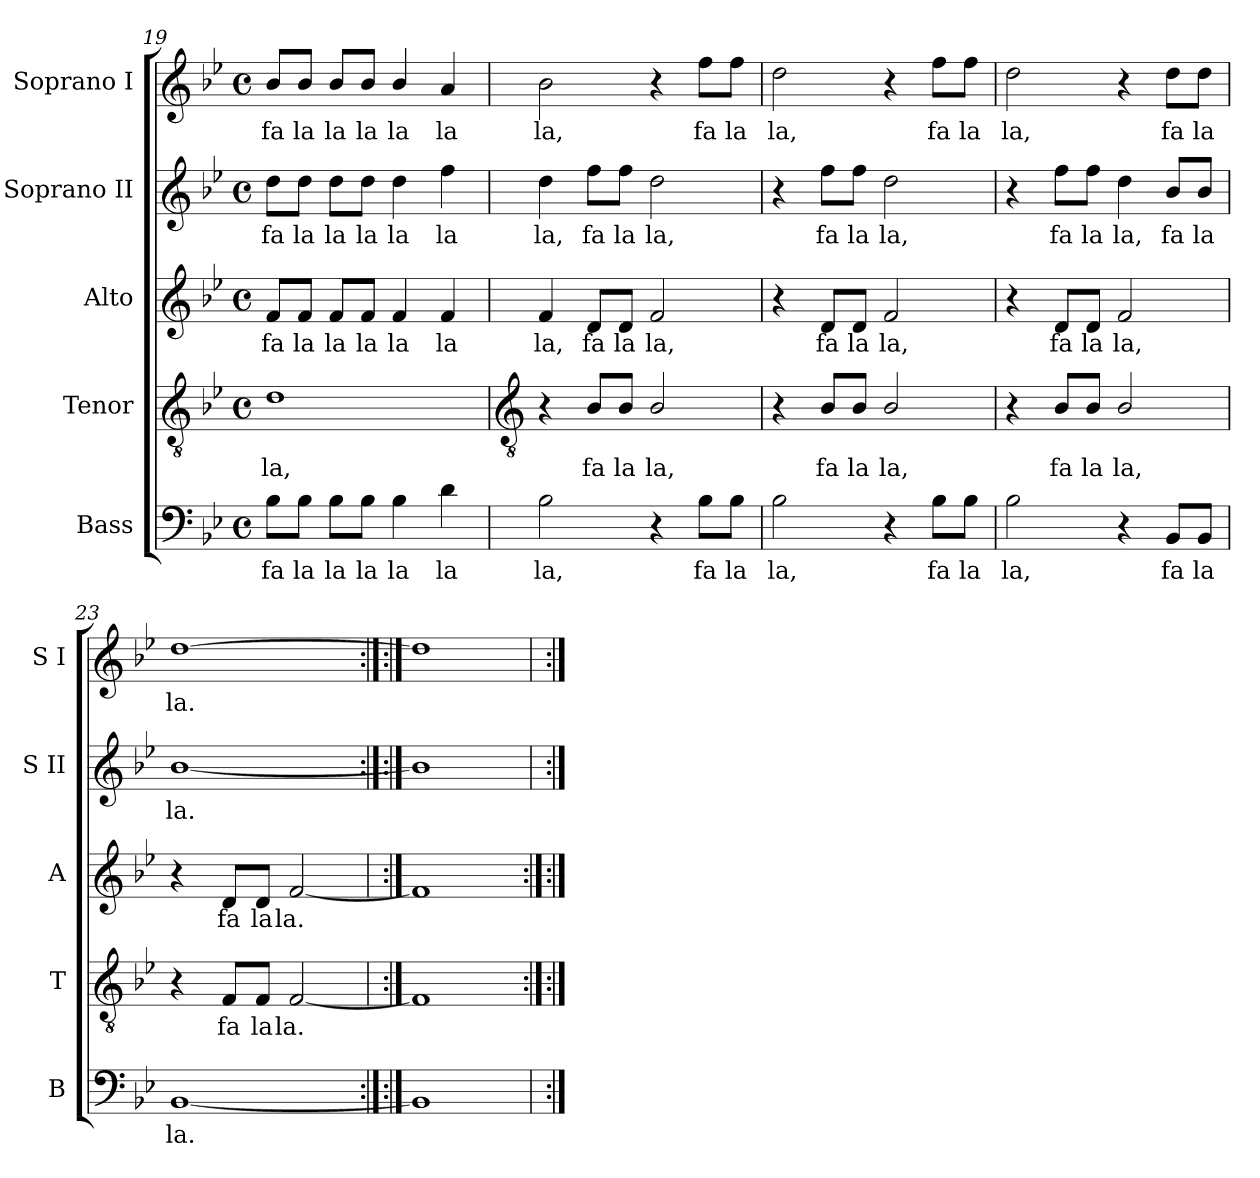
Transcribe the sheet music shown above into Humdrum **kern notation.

**kern	**text	**kern	**text	**kern	**text	**kern	**text	**kern	**text
*part5	*part5	*part4	*part4	*part3	*part3	*part2	*part2	*part1	*part1
*staff5	*staff5	*staff4	*staff4	*staff3	*staff3	*staff2	*staff2	*staff1	*staff1
*I"Bass	*	*I"Tenor	*	*I"Alto	*	*I"Soprano II	*	*I"Soprano I	*
*I'B	*	*I'T	*	*I'A	*	*I'S II	*	*I'S I	*
*clefF4	*	*clefGv2	*	*clefG2	*	*clefG2	*	*clefG2	*
*k[b-e-]	*	*k[b-e-]	*	*k[b-e-]	*	*k[b-e-]	*	*k[b-e-]	*
*B-:	*	*B-:	*	*B-:	*	*B-:	*	*B-:	*
*M4/4	*	*M4/4	*	*M4/4	*	*M4/4	*	*M4/4	*
*met(c)	*	*met(c)	*	*met(c)	*	*met(c)	*	*met(c)	*
=19	=19	=19	=19	=19	=19	=19	=19	=19	=19
!	!LO:LY:b	!	!LO:LY:b	!	!LO:LY:b	!	!LO:LY:b	!	!LO:LY:b
8B-\L	fa	1d	la,	8f/L	fa	8dd\L	fa	8b-/L	fa
!	!LO:LY:b	!	!	!	!LO:LY:b	!	!LO:LY:b	!	!LO:LY:b
8B-\J	la	.	.	8f/J	la	8dd\J	la	8b-/J	la
!	!LO:LY:b	!	!	!	!LO:LY:b	!	!LO:LY:b	!	!LO:LY:b
8B-\L	la	.	.	8f/L	la	8dd\L	la	8b-/L	la
!	!LO:LY:b	!	!	!	!LO:LY:b	!	!LO:LY:b	!	!LO:LY:b
8B-\J	la	.	.	8f/J	la	8dd\J	la	8b-/J	la
!	!LO:LY:b	!	!	!	!LO:LY:b	!	!LO:LY:b	!	!LO:LY:b
4B-	la	.	.	4f	la	4dd	la	4b-/	la
!	!LO:LY:b	!	!	!	!LO:LY:b	!	!LO:LY:b	!	!LO:LY:b
4d	la	.	.	4f	la	4ff	la	4a	la
!!LO:LB:g=z
=20	=20	=20	=20	=20	=20	=20	=20	=20	=20
*	*	*clefGv2	*	*	*	*	*	*	*
!	!LO:LY:b	!	!	!	!LO:LY:b	!	!LO:LY:b	!	!LO:LY:b
2B-	la,	4r	.	4f	la,	4dd	la,	2b-	la,
!	!	!	!LO:LY:b	!	!LO:LY:b	!	!LO:LY:b	!	!
.	.	8B-/L	fa	8d/L	fa	8ff\L	fa	.	.
!	!	!	!LO:LY:b	!	!LO:LY:b	!	!LO:LY:b	!	!
.	.	8B-/J	la	8d/J	la	8ff\J	la	.	.
!	!	!	!LO:LY:b	!	!LO:LY:b	!	!LO:LY:b	!	!
4r	.	2B-/	la,	2f	la,	2dd	la,	4r	.
!	!LO:LY:b	!	!	!	!	!	!	!	!LO:LY:b
8B-\L	fa	.	.	.	.	.	.	8ff\L	fa
!	!LO:LY:b	!	!	!	!	!	!	!	!LO:LY:b
8B-\J	la	.	.	.	.	.	.	8ff\J	la
=21	=21	=21	=21	=21	=21	=21	=21	=21	=21
!	!LO:LY:b	!	!	!	!	!	!	!	!LO:LY:b
2B-	la,	4r	.	4r	.	4r	.	2dd	la,
!	!	!	!LO:LY:b	!	!LO:LY:b	!	!LO:LY:b	!	!
.	.	8B-/L	fa	8d/L	fa	8ff\L	fa	.	.
!	!	!	!LO:LY:b	!	!LO:LY:b	!	!LO:LY:b	!	!
.	.	8B-/J	la	8d/J	la	8ff\J	la	.	.
!	!	!	!LO:LY:b	!	!LO:LY:b	!	!LO:LY:b	!	!
4r	.	2B-/	la,	2f	la,	2dd	la,	4r	.
!	!LO:LY:b	!	!	!	!	!	!	!	!LO:LY:b
8B-\L	fa	.	.	.	.	.	.	8ff\L	fa
!	!LO:LY:b	!	!	!	!	!	!	!	!LO:LY:b
8B-\J	la	.	.	.	.	.	.	8ff\J	la
=22	=22	=22	=22	=22	=22	=22	=22	=22	=22
!	!LO:LY:b	!	!	!	!	!	!	!	!LO:LY:b
2B-	la,	4r	.	4r	.	4r	.	2dd	la,
!	!	!	!LO:LY:b	!	!LO:LY:b	!	!LO:LY:b	!	!
.	.	8B-/L	fa	8d/L	fa	8ff\L	fa	.	.
!	!	!	!LO:LY:b	!	!LO:LY:b	!	!LO:LY:b	!	!
.	.	8B-/J	la	8d/J	la	8ff\J	la	.	.
!	!	!	!LO:LY:b	!	!LO:LY:b	!	!LO:LY:b	!	!
4r	.	2B-/	la,	2f	la,	4dd	la,	4r	.
!	!LO:LY:b	!	!	!	!	!	!LO:LY:b	!	!LO:LY:b
8BB-/L	fa	.	.	.	.	8b-/L	fa	8dd\L	fa
!	!LO:LY:b	!	!	!	!	!	!LO:LY:b	!	!LO:LY:b
8BB-/J	la	.	.	.	.	8b-/J	la	8dd\J	la
=23	=23	=23	=23	=23	=23	=23	=23	=23	=23
!	!LO:LY:b	!	!	!	!	!	!LO:LY:b	!	!LO:LY:b
[1BB-	la.	4r	.	4r	.	[1b-/	la.	[1dd	la.
!	!	!	!LO:LY:b	!	!LO:LY:b	!	!	!	!
.	.	8F/L	fa	8d/L	fa	.	.	.	.
!	!	!	!LO:LY:b	!	!LO:LY:b	!	!	!	!
.	.	8F/J	la	8d/J	la	.	.	.	.
!	!	!	!LO:LY:b	!	!LO:LY:b	!	!	!	!
.	.	[2F	la.	[2f	la.	.	.	.	.
=24:|!	=24:|!	=24	=24:|!	=24	=24:|!	=24:|!	=24:|!	=24:|!	=24:|!
1BB-]	.	1F]	.	1f]	.	1b-/]	.	1dd]	.
=	=	=:|!	=	=:|!	=	=	=	=	=
*-	*-	*-	*-	*-	*-	*-	*-	*-	*-
